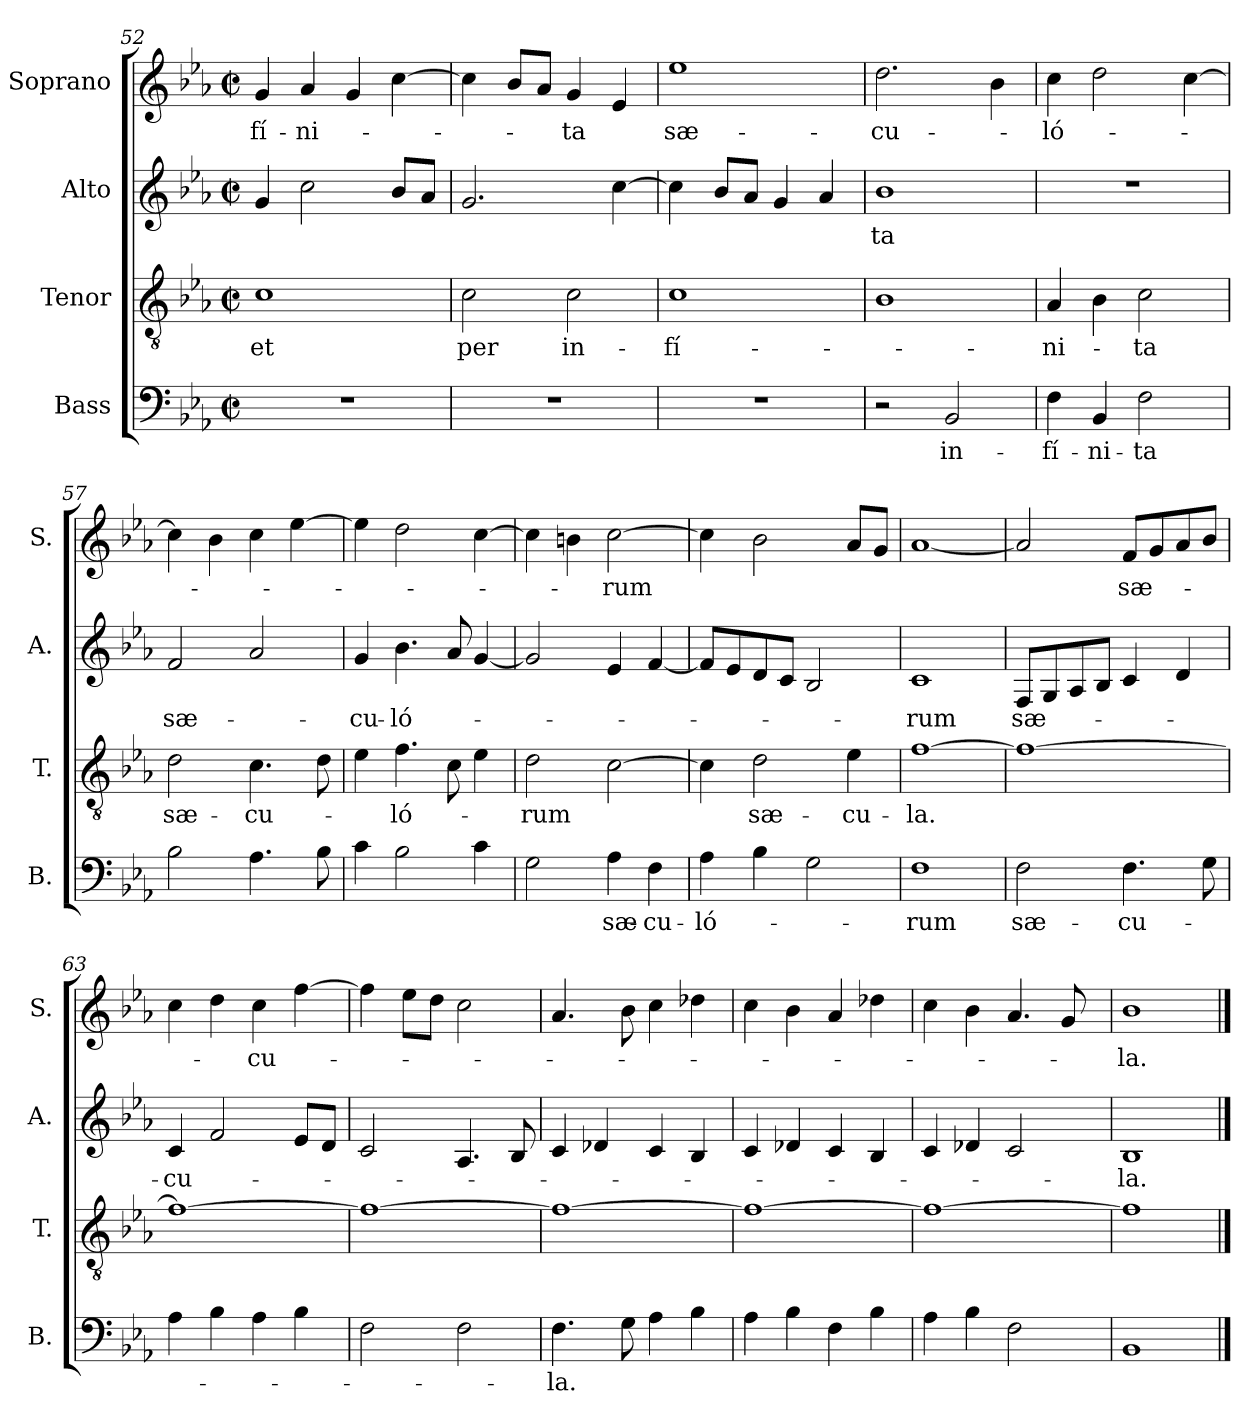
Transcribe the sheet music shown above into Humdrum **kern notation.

**kern	**text	**kern	**text	**kern	**text	**kern	**text
*part4	*part4	*part3	*part3	*part2	*part2	*part1	*part1
*staff4	*staff4	*staff3	*staff3	*staff2	*staff2	*staff1	*staff1
*I"Bass	*	*I"Tenor	*	*I"Alto	*	*I"Soprano	*
*I'B.	*	*I'T.	*	*I'A.	*	*I'S.	*
*clefF4	*	*clefGv2	*	*clefG2	*	*clefG2	*
*k[b-e-a-]	*	*k[b-e-a-]	*	*k[b-e-a-]	*	*k[b-e-a-]	*
*M2/2	*	*M2/2	*	*M2/2	*	*M2/2	*
*met(c|)	*	*met(c|)	*	*met(c|)	*	*met(c|)	*
=52	=52	=52	=52	=52	=52	=52	=52
!	!	!	!LO:LY:b	!	!	!	!LO:LY:b
1r	.	1c	et	4g/	.	4g/	-fí-
!	!	!	!	!	!	!	!LO:LY:b
.	.	.	.	2cc\	.	4a-/	-ni-
.	.	.	.	.	.	4g/	.
.	.	.	.	8b-/L	.	[4cc\	.
.	.	.	.	8a-/J	.	.	.
!!LO:LB:g=z
=53	=53	=53	=53	=53	=53	=53	=53
!	!	!	!LO:LY:b	!	!	!	!
1r	.	2c\	per	2.g/	.	4cc\]	.
.	.	.	.	.	.	8b-/L	.
.	.	.	.	.	.	8a-/J	.
!	!	!	!LO:LY:b	!	!	!	!LO:LY:b
.	.	2c\	in-	.	.	4g/	-ta
.	.	.	.	[4cc\	.	4e-/	.
=54	=54	=54	=54	=54	=54	=54	=54
!	!	!	!LO:LY:b	!	!	!	!LO:LY:b
1r	.	1c	-fí-	4cc\]	.	1ee-	sæ-
.	.	.	.	8b-/L	.	.	.
.	.	.	.	8a-/J	.	.	.
.	.	.	.	4g/	.	.	.
.	.	.	.	4a-/	.	.	.
=55	=55	=55	=55	=55	=55	=55	=55
!	!	!	!	!	!LO:LY:b	!	!LO:LY:b
2r	.	1B-	.	1b-	-ta	2.dd\	-cu-
!	!LO:LY:b	!	!	!	!	!	!
2BB-/	in-	.	.	.	.	.	.
.	.	.	.	.	.	4b-\	.
=56	=56	=56	=56	=56	=56	=56	=56
!	!LO:LY:b	!	!LO:LY:b	!	!	!	!LO:LY:b
4F\	fí-	4A-/	-ni-	1r	.	4cc\	-ló-
!	!LO:LY:b	!	!	!	!	!	!
4BB-/	-ni-	4B-\	.	.	.	2dd\	.
!	!LO:LY:b	!	!LO:LY:b	!	!	!	!
2F\	-ta	2c\	-ta	.	.	.	.
.	.	.	.	.	.	[4cc\	.
=57	=57	=57	=57	=57	=57	=57	=57
!	!	!	!LO:LY:b	!	!LO:LY:b	!	!
2B-\	.	2d\	sæ-	2f/	sæ-	4cc\]	.
.	.	.	.	.	.	4b-\	.
!	!	!	!LO:LY:b	!	!	!	!
4.A-\	.	4.c\	-cu-	2a-/	.	4cc\	.
.	.	.	.	.	.	[4ee-\	.
8B-\	.	8d\	.	.	.	.	.
=58	=58	=58	=58	=58	=58	=58	=58
!	!	!	!	!	!LO:LY:b	!	!
4c\	.	4e-\	.	4g/	-cu-	4ee-\]	.
!	!	!	!LO:LY:b	!	!LO:LY:b	!	!
2B-\	.	4.f\	ló-	4.b-\	-ló-	2dd\	.
.	.	8c\	.	8a-/	.	.	.
4c\	.	4e-\	.	[4g/	.	[4cc\	.
=59	=59	=59	=59	=59	=59	=59	=59
!	!	!	!LO:LY:b	!	!	!	!
2G\	.	2d\	-rum	2g/]	.	4cc\]	.
.	.	.	.	.	.	4bn\	.
!	!LO:LY:b	!	!	!	!	!	!LO:LY:b
4A-\	sæ-	[2c\	.	4e-/	.	[2cc\	-rum
!	!LO:LY:b	!	!	!	!	!	!
4F\	-cu-	.	.	[4f/	.	.	.
=60	=60	=60	=60	=60	=60	=60	=60
!	!LO:LY:b	!	!	!	!	!	!
4A-\	-ló-	4c\]	.	8f/L]	.	4cc\]	.
.	.	.	.	8e-/	.	.	.
!	!	!	!LO:LY:b	!	!	!	!
4B-\	.	2d\	sæ-	8d/	.	2b-\	.
.	.	.	.	8c/J	.	.	.
2G\	.	.	.	2B-/	.	.	.
!	!	!	!LO:LY:b	!	!	!	!
.	.	4e-\	-cu-	.	.	8a-/L	.
.	.	.	.	.	.	8g/J	.
=61	=61	=61	=61	=61	=61	=61	=61
!	!LO:LY:b	!	!LO:LY:b	!	!LO:LY:b	!	!
1F	-rum	[1f	-la.	1c	-rum	[1a-	.
!!LO:LB:g=z
=62	=62	=62	=62	=62	=62	=62	=62
!	!LO:LY:b	!	!	!	!LO:LY:b	!	!
2F\	sæ-	1f_	.	8F/L	sæ-	2a-/]	.
.	.	.	.	8G/	.	.	.
.	.	.	.	8A-/	.	.	.
.	.	.	.	8B-/J	.	.	.
!	!LO:LY:b	!	!	!	!	!	!LO:LY:b
4.F\	-cu-	.	.	4c/	.	8f/L	sæ-
.	.	.	.	.	.	8g/	.
.	.	.	.	4d/	.	8a-/	.
8G\	.	.	.	.	.	8b-/J	.
=63	=63	=63	=63	=63	=63	=63	=63
!	!	!	!	!	!LO:LY:b	!	!
4A-\	.	1f_	.	4c/	-cu-	4cc\	.
4B-\	.	.	.	2f/	.	4dd\	.
!	!	!	!	!	!	!	!LO:LY:b
4A-\	.	.	.	.	.	4cc\	-cu-
4B-\	.	.	.	8e-/L	.	[4ff\	.
.	.	.	.	8d/J	.	.	.
=64	=64	=64	=64	=64	=64	=64	=64
2F\	.	1f_	.	2c/	.	4ff\]	.
.	.	.	.	.	.	8ee-\L	.
.	.	.	.	.	.	8dd\J	.
2F\	.	.	.	4.A-/	.	2cc\	.
.	.	.	.	8B-/	.	.	.
=65	=65	=65	=65	=65	=65	=65	=65
!	!LO:LY:b	!	!	!	!	!	!
4.F\	-la.	1f_	.	4c/	.	4.a-/	.
.	.	.	.	4d-X/	.	.	.
8G\	.	.	.	.	.	8b-\	.
4A-\	.	.	.	4c/	.	4cc\	.
4B-\	.	.	.	4B-/	.	4dd-X\	.
=66	=66	=66	=66	=66	=66	=66	=66
4A-\	.	1f_	.	4c/	.	4cc\	.
4B-\	.	.	.	4d-X/	.	4b-\	.
4F\	.	.	.	4c/	.	4a-/	.
4B-\	.	.	.	4B-/	.	4dd-X\	.
=67	=67	=67	=67	=67	=67	=67	=67
4A-\	.	1f_	.	4c/	.	4cc\	.
4B-\	.	.	.	4d-X/	.	4b-\	.
2F\	.	.	.	2c/	.	4.a-/	.
.	.	.	.	.	.	8g/	.
=68	=68	=68	=68	=68	=68	=68	=68
!	!	!	!	!	!LO:LY:b	!	!LO:LY:b
1BB-	.	1f]	.	1B-	-la.	1b-	-la.
==	==	==	==	==	==	==	==
*-	*-	*-	*-	*-	*-	*-	*-
